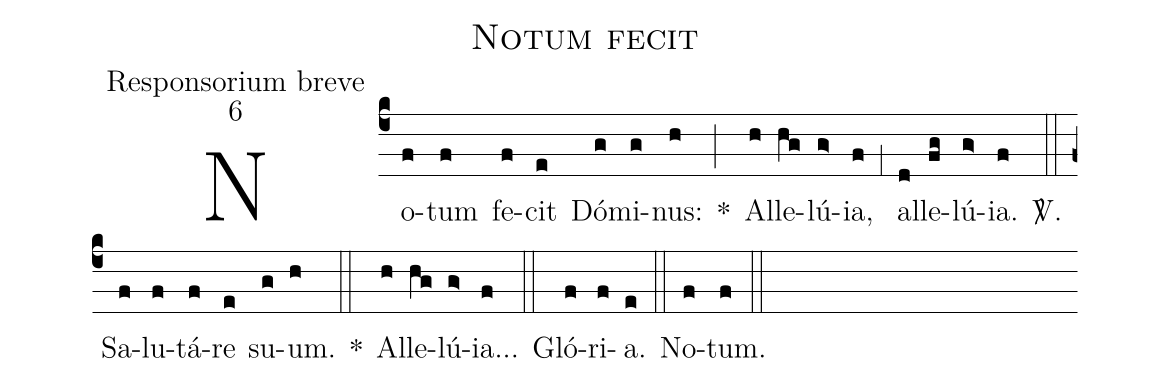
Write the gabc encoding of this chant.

name:Notum fecit;
office-part:Responsorium breve;
mode:6;
%%
(c4) No(f)tum(f) fe(f)cit(e) Dó(g)mi(g)nus:(h) *(;) Al(h)le(hg)lú(g>)ia,(f) (;1) al(d)le(fg)lú(g>)ia.(f) <sp>V/</sp>.(::) Sa(f)lu(f)tá(f)re(e) su(g)um.(h) *(::) Al(h)le(hg)lú(g>)ia...(f) (::) Gló(f)ri(f)a.(e) (::) No(f)tum.(f) (::)
